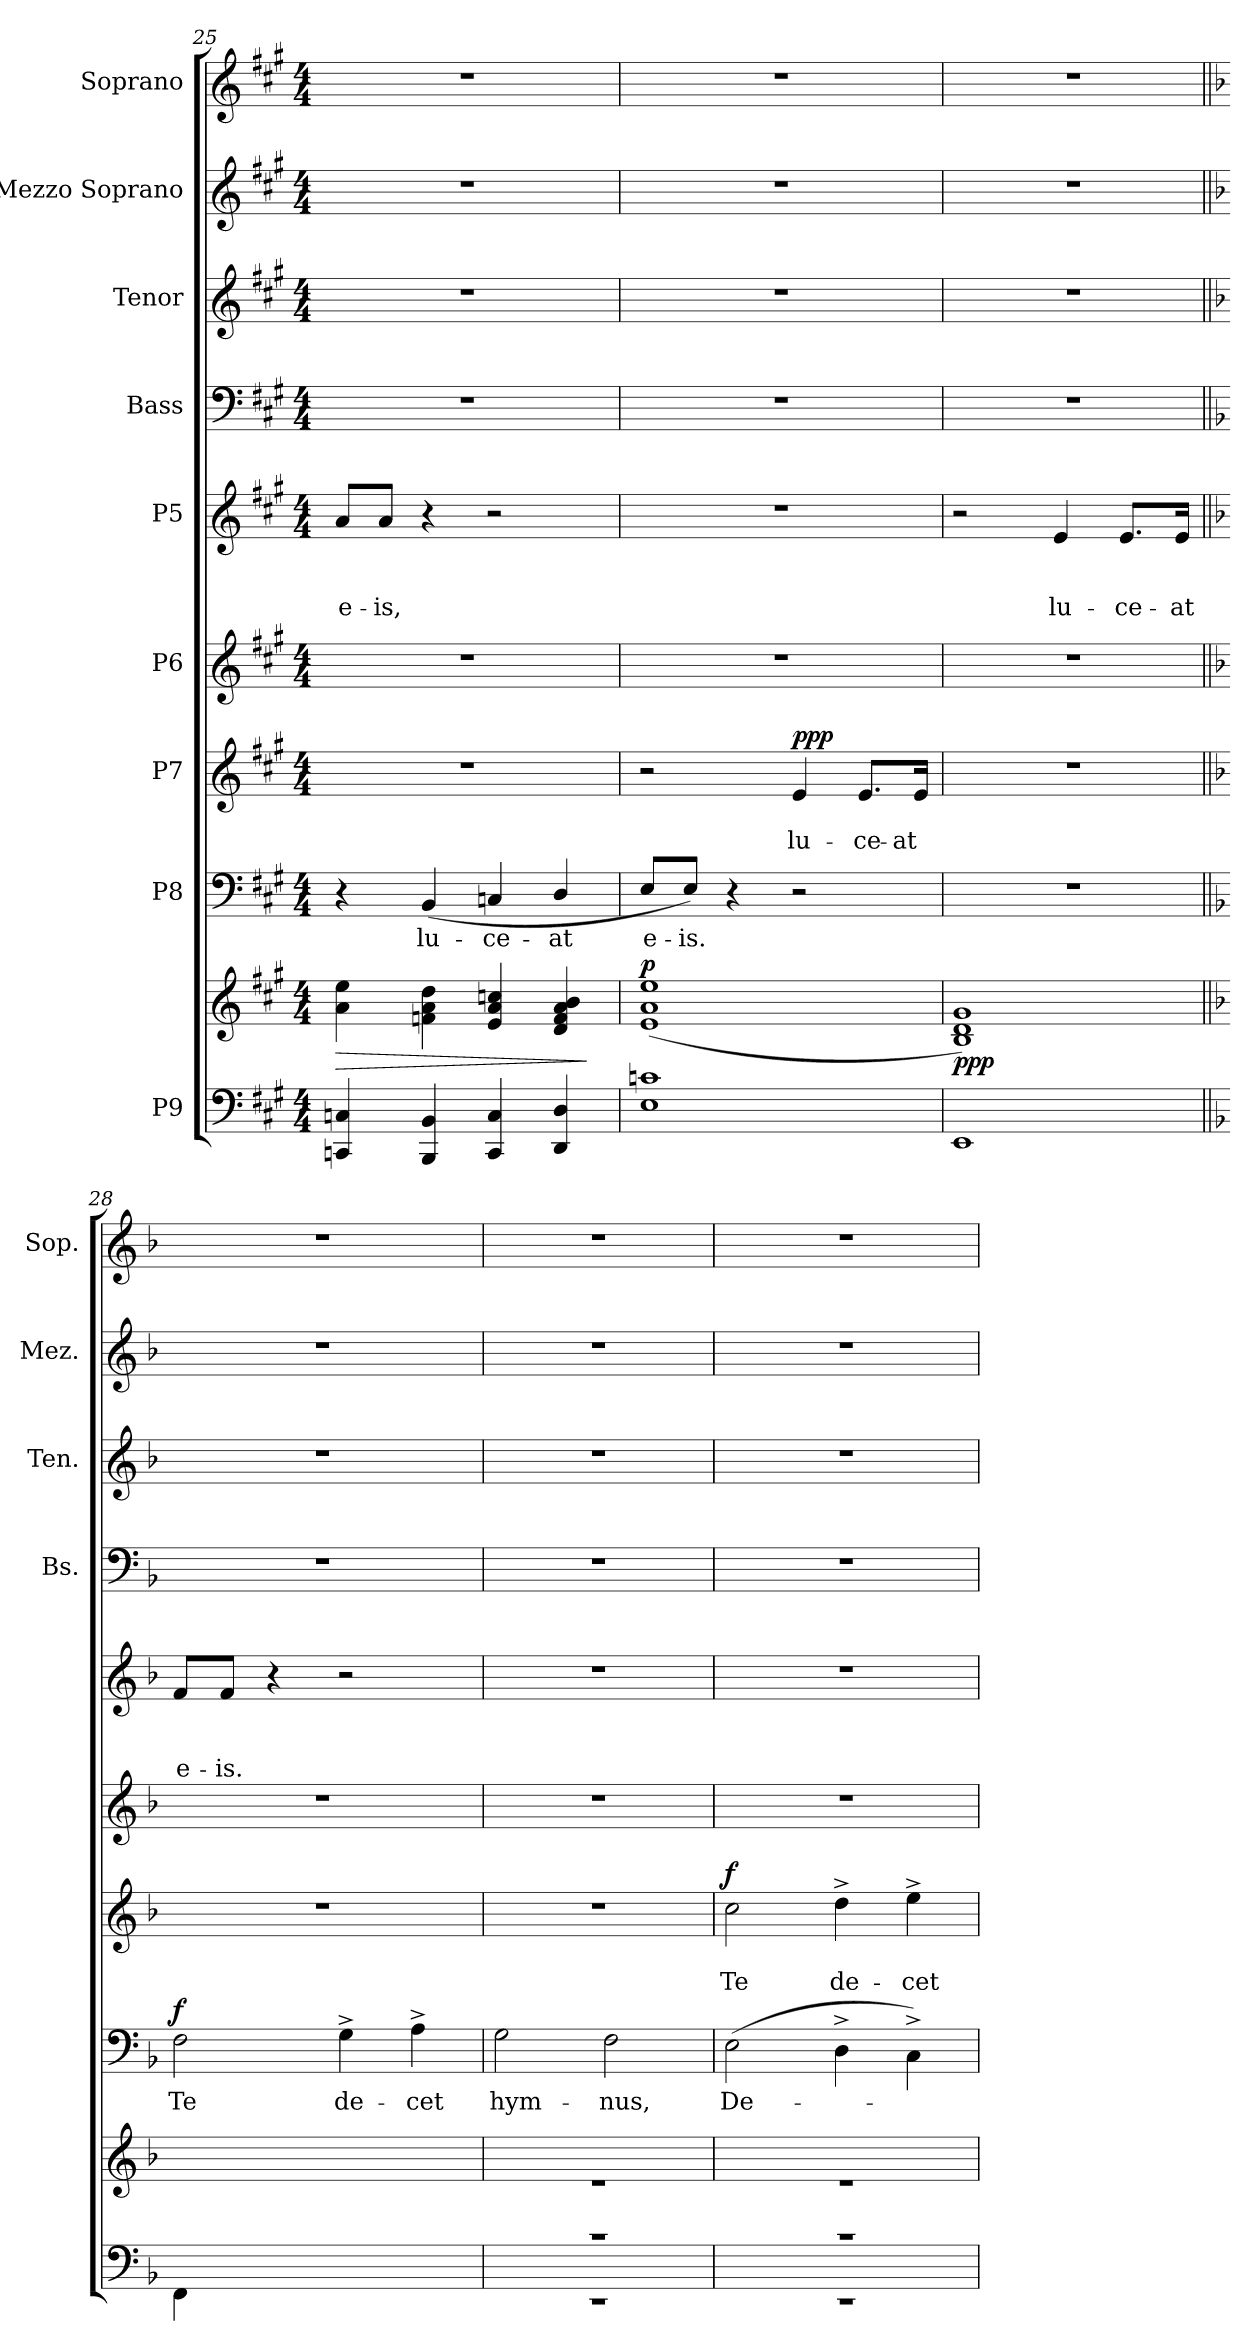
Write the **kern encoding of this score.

**kern	**kern	**dynam	**kern	**text	**dynam	**kern	**text	**text	**dynam	**kern	**kern	**text	**text	**text	**kern	**kern	**kern	**kern
*part9	*part9	*part9	*part8	*part8	*part8	*part7	*part7	*part7	*part7	*part6	*part5	*part5	*part5	*part5	*part4	*part3	*part2	*part1
*staff10	*staff9	*staff9/10	*staff8	*staff8	*staff8	*staff7	*staff7	*staff7	*staff7	*staff6	*staff5	*staff5	*staff5	*staff5	*staff4	*staff3	*staff2	*staff1
*I"P9	*	*	*I"P8	*	*	*I"P7	*	*	*	*I"P6	*I"P5	*	*	*	*I"Bass	*I"Tenor	*I"Mezzo Soprano	*I"Soprano
*	*	*	*	*	*	*	*	*	*	*	*	*	*	*	*I'Bs.	*I'Ten.	*I'Mez.	*I'Sop.
*clefF4	*clefG2	*	*clefF4	*	*	*clefG2	*	*	*	*clefG2	*clefG2	*	*	*	*clefF4	*clefG2	*clefG2	*clefG2
*	*	*	*	*	*	*ITrd7c12	*	*	*	*	*	*	*	*	*	*ITrd7c12	*	*
*k[f#c#g#]	*k[f#c#g#]	*	*k[f#c#g#]	*	*	*k[f#c#g#]	*	*	*	*k[f#c#g#]	*k[f#c#g#]	*	*	*	*k[f#c#g#]	*k[f#c#g#]	*k[f#c#g#]	*k[f#c#g#]
*A:	*A:	*	*A:	*	*	*A:	*	*	*	*A:	*A:	*	*	*	*A:	*A:	*A:	*A:
*M4/4	*M4/4	*	*M4/4	*	*	*M4/4	*	*	*	*M4/4	*M4/4	*	*	*	*M4/4	*M4/4	*M4/4	*M4/4
=25	=25	=25	=25	=25	=25	=25	=25	=25	=25	=25	=25	=25	=25	=25	=25	=25	=25	=25
*^	*^	*	*	*	*	*	*	*	*	*	*	*	*	*	*	*	*	*
!	!	!	!	!LO:HP:b	!	!	!	!	!	!	!	!	!	!	!	!LO:LY:b	!	!	!	!
4CCn/ 4Cn/	1ryy	1ryy	4a\ 4ee\	>	4r	.	.	1r	.	.	.	1r	8a/L	.	.	e-	1r	1r	1r	1r
!	!	!	!	!	!	!	!	!	!	!	!	!	!	!	!	!LO:LY:b	!	!	!	!
.	.	.	.	.	.	.	.	.	.	.	.	.	8a/J	.	.	-is,	.	.	.	.
!	!	!	!	!	!	!LO:LY:b	!	!	!	!	!	!	!	!	!	!	!	!	!	!
4BBB/ 4BB/	.	.	4fn\ 4a\ 4dd\	.	(>4BB/	lu-	.	.	.	.	.	.	4r	.	.	.	.	.	.	.
!	!	!	!	!	!	!LO:LY:b	!	!	!	!	!	!	!	!	!	!	!	!	!	!
4CC/ 4C/	.	.	4e/ 4a/ 4ccn/	.	4Cn/	-ce-	.	.	.	.	.	.	2r	.	.	.	.	.	.	.
!	!	!	!	!	!	!LO:LY:b	!	!	!	!	!	!	!	!	!	!	!	!	!	!
4DD/ 4D/	.	.	4d/ 4f/ 4a/ 4b/	.	4D/	-at	.	.	.	.	.	.	.	.	.	.	.	.	.	.
*v	*v	*	*	*	*	*	*	*	*	*	*	*	*	*	*	*	*	*	*	*
*	*v	*v	*	*	*	*	*	*	*	*	*	*	*	*	*	*	*	*	*
.	.	]	.	.	.	.	.	.	.	.	.	.	.	.	.	.	.	.
=26	=26	=26	=26	=26	=26	=26	=26	=26	=26	=26	=26	=26	=26	=26	=26	=26	=26	=26
*^	*^	*	*	*	*	*	*	*	*	*	*	*	*	*	*	*	*	*
!	!	!	!	!LO:DY:a	!	!LO:LY:b	!	!	!	!	!	!	!	!	!	!	!	!	!	!
1E 1cn	1ryy	1ryy	(<1e 1a 1ee	p	8E/L	e-	.	2r	.	.	.	1r	1r	.	.	.	1r	1r	1r	1r
!	!	!	!	!	!	!LO:LY:b	!	!	!	!	!	!	!	!	!	!	!	!	!	!
.	.	.	.	.	8E/J)	-is.	.	.	.	.	.	.	.	.	.	.	.	.	.	.
.	.	.	.	.	4r	.	.	.	.	.	.	.	.	.	.	.	.	.	.	.
!	!	!	!	!	!	!	!	!	!	!LO:LY:b	!LO:DY:a	!	!	!	!	!	!	!	!	!
.	.	.	.	.	2r	.	.	4E/	.	lu-	ppp	.	.	.	.	.	.	.	.	.
!	!	!	!	!	!	!	!	!	!	!LO:LY:b	!	!	!	!	!	!	!	!	!	!
.	.	.	.	.	.	.	.	8.E/L	.	-ce-	.	.	.	.	.	.	.	.	.	.
!	!	!	!	!	!	!	!	!	!	!LO:LY:b	!	!	!	!	!	!	!	!	!	!
.	.	.	.	.	.	.	.	16E/Jk	.	-at	.	.	.	.	.	.	.	.	.	.
!!LO:PB:g=z
=27	=27	=27	=27	=27	=27	=27	=27	=27	=27	=27	=27	=27	=27	=27	=27	=27	=27	=27	=27	=27
!	!	!	!	!LO:DY:b	!	!	!	!	!	!	!	!	!	!	!	!	!	!	!	!
1EE	1ryy	1ryy	1B 1d 1g#)	ppp	1r	.	.	1r	.	.	.	1r	2r	.	.	.	1r	1r	1r	1r
!	!	!	!	!	!	!	!	!	!	!	!	!	!	!	!	!LO:LY:b	!	!	!	!
.	.	.	.	.	.	.	.	.	.	.	.	.	4e/	.	.	lu-	.	.	.	.
!	!	!	!	!	!	!	!	!	!	!	!	!	!	!	!	!LO:LY:b	!	!	!	!
.	.	.	.	.	.	.	.	.	.	.	.	.	8.e/L	.	.	-ce-	.	.	.	.
!	!	!	!	!	!	!	!	!	!	!	!	!	!	!	!	!LO:LY:b	!	!	!	!
.	.	.	.	.	.	.	.	.	.	.	.	.	16e/Jk	.	.	-at	.	.	.	.
=28||	=28||	=28||	=28||	=28||	=28||	=28||	=28||	=28||	=28||	=28||	=28||	=28||	=28||	=28||	=28||	=28||	=28||	=28||	=28||	=28||
*k[b-]	*	*k[b-]	*	*	*k[b-]	*	*	*k[b-]	*	*	*	*k[b-]	*k[b-]	*	*	*	*k[b-]	*k[b-]	*k[b-]	*k[b-]
*F:	*	*F:	*	*	*F:	*	*	*F:	*	*	*	*F:	*F:	*	*	*	*F:	*F:	*F:	*F:
*	*	*MM88	*	*	*MM88	*	*	*MM88	*	*	*	*MM88	*MM88	*	*	*	*MM88	*MM88	*MM88	*MM88
!	!	!	!	!	!	!LO:LY:b	!LO:DY:a	!	!	!	!	!	!	!	!	!LO:LY:b	!	!	!	!
1ryy	4FF\	1ryy	1ryy	.	2F\	Te	f	1r	.	.	.	1r	8f/L	.	.	e-	1r	1r	1r	1r
!	!	!	!	!	!	!	!	!	!	!	!	!	!	!	!	!LO:LY:b	!	!	!	!
.	.	.	.	.	.	.	.	.	.	.	.	.	8f/J	.	.	-is.	.	.	.	.
.	2.ryy	.	.	.	.	.	.	.	.	.	.	.	4r	.	.	.	.	.	.	.
!	!	!	!	!	!	!LO:LY:b	!	!	!	!	!	!	!	!	!	!	!	!	!	!
.	.	.	.	.	4G^>\	de-	.	.	.	.	.	.	2r	.	.	.	.	.	.	.
!	!	!	!	!	!	!LO:LY:b	!	!	!	!	!	!	!	!	!	!	!	!	!	!
.	.	.	.	.	4A^>\	-cet	.	.	.	.	.	.	.	.	.	.	.	.	.	.
=29	=29	=29	=29	=29	=29	=29	=29	=29	=29	=29	=29	=29	=29	=29	=29	=29	=29	=29	=29	=29
!	!	!	!	!	!	!LO:LY:b	!	!	!	!	!	!	!	!	!	!	!	!	!	!
1rc	1rEE	1ryy	1r	.	2G\	hym-	.	1r	.	.	.	1r	1r	.	.	.	1r	1r	1r	1r
!	!	!	!	!	!	!LO:LY:b	!	!	!	!	!	!	!	!	!	!	!	!	!	!
.	.	.	.	.	2F\	-nus,	.	.	.	.	.	.	.	.	.	.	.	.	.	.
=30	=30	=30	=30	=30	=30	=30	=30	=30	=30	=30	=30	=30	=30	=30	=30	=30	=30	=30	=30	=30
!	!	!	!	!	!	!LO:LY:b	!	!	!	!LO:LY:b	!LO:DY:a	!	!	!	!	!	!	!	!	!
1rc	1rEE	1ryy	1r	.	(>2E\	De-	.	2c\	.	Te	f	1r	1r	.	.	.	1r	1r	1r	1r
!	!	!	!	!	!	!	!	!	!	!LO:LY:b	!	!	!	!	!	!	!	!	!	!
.	.	.	.	.	4D^>\	.	.	4d^>\	.	de-	.	.	.	.	.	.	.	.	.	.
!	!	!	!	!	!	!	!	!	!	!LO:LY:b	!	!	!	!	!	!	!	!	!	!
.	.	.	.	.	4C^<\)	.	.	4e^>\	.	-cet	.	.	.	.	.	.	.	.	.	.
*v	*v	*	*	*	*	*	*	*	*	*	*	*	*	*	*	*	*	*	*	*
*	*v	*v	*	*	*	*	*	*	*	*	*	*	*	*	*	*	*	*	*
=	=	=	=	=	=	=	=	=	=	=	=	=	=	=	=	=	=	=
*-	*-	*-	*-	*-	*-	*-	*-	*-	*-	*-	*-	*-	*-	*-	*-	*-	*-	*-
